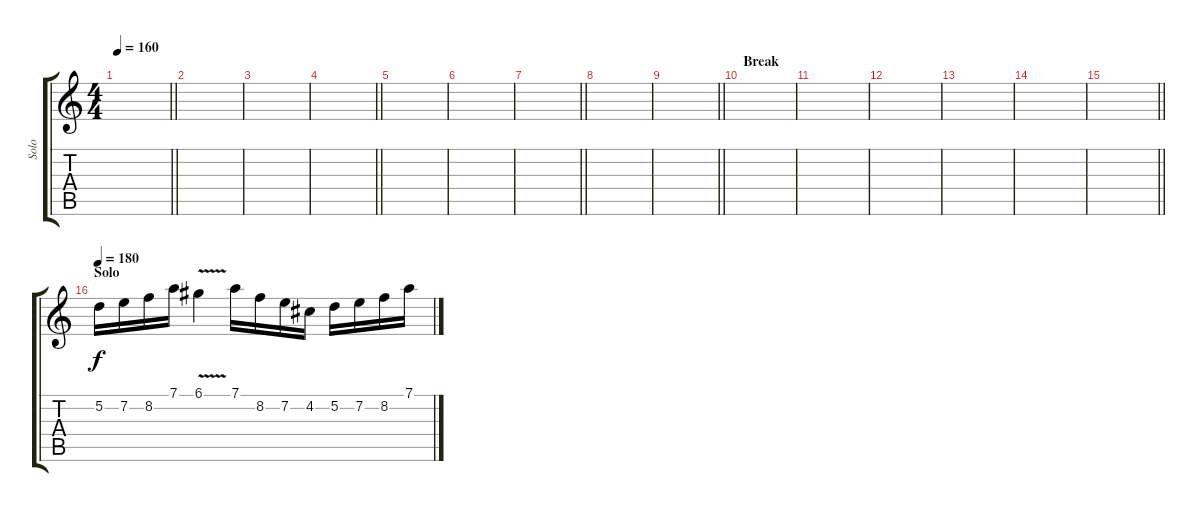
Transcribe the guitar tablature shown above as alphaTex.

\track ("Solo" "Solo") {instrument overdrivenguitar}
\staff {score tabs}
\tuning (D4 A3 F3 C3 G2 D2) {hide}
\ts (4 4)
\tempo 160
\clef g2
\barLineRight lightlight
\ks c
|
|
|
\barLineRight lightlight
|
|
|
\barLineRight lightlight
|
|
\barLineRight lightlight
|
\section ("" "Break")
|
|
|
|
|
\barLineRight lightlight
|
\section ("" "Solo")
\tempo 180
5.2.16 7.2.16 8.2.16 7.1.16 6.1{v}.4 7.1.16 8.2.16 7.2.16 4.2.16 5.2.16 7.2.16 8.2.16 7.1.16
